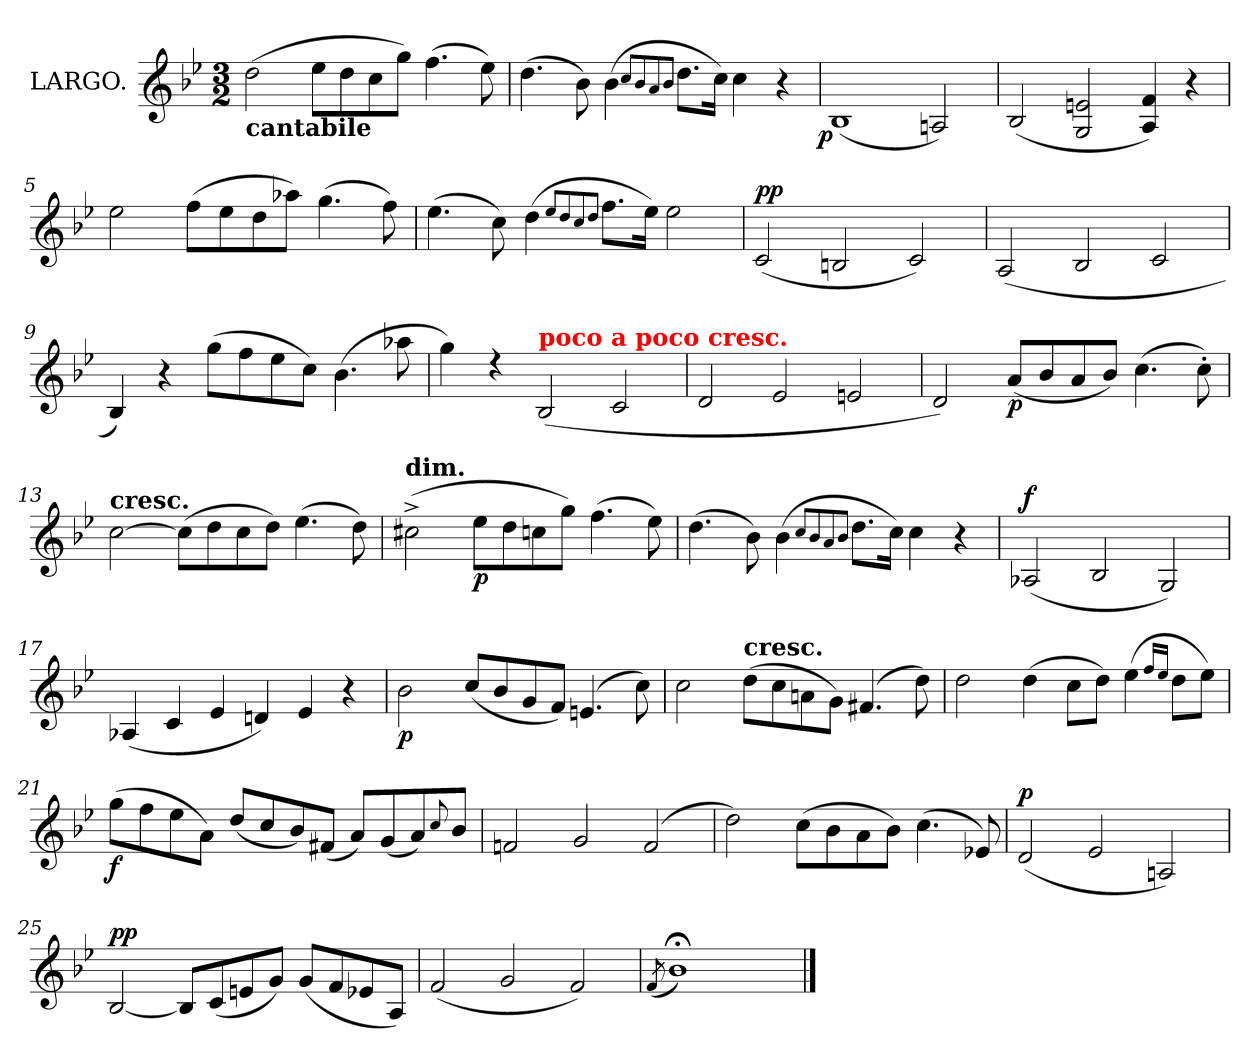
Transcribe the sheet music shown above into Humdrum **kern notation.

**kern	**dynam
*part1	*part1
*staff1	*staff1
*I"LARGO.	*
*clefG2	*
*k[b-e-]	*
*M3/2	*
=1	=1
!LO:TX:b:B:t=cantabile	!
(>2dd	.
8ee-L	.
8dd	.
8cc	.
8ggJ)	.
(>4.ff	.
8ee-)	.
=2	=2
(>4.dd	.
8b-)	.
(>4b-	.
8qqcc/L	.
8qqb-	.
8qqa	.
8qqb-J	.
8.ddL	.
16ccJk)	.
4cc	.
4r	.
=3	=3
!	!LO:DY:b:rj
(<1B-	p
2An)	.
=4	=4
(>2B-	.
2en 2G	.
4f 4A)	.
4r	.
=5	=5
2ee-	.
(>8ffL	.
8ee-	.
8dd	.
8aa-XJ)	.
(>4.gg	.
8ff)	.
=6	=6
(>4.ee-	.
8cc)	.
(>4dd	.
8qqee-/L	.
8qqdd	.
8qqcc	.
8qqddJ	.
8.ffL	.
16ee-Jk)	.
2ee-	.
=7	=7
!	!LO:DY:a
(<2c	pp
2Bn	.
2c)	.
=8	=8
(<2A	.
2B-	.
2c	.
=9	=9
4B-)	.
4r	.
(>8ggL	.
8ff	.
8ee-	.
8ccJ)	.
(>4.b-	.
8aa-X	.
=10	=10
4gg)	.
4rdd	.
!LO:TX:a:B:color=red:t=poco a poco cresc.	!
(<2B-	.
2c	.
=11	=11
2d	.
2e-	.
2en	.
=12	=12
2d)	.
(<8aL	p
8b-	.
8a	.
8b-J)	.
(>4.cc	.
8cc'>)	.
=13	=13
!LO:TX:B:t=cresc.	!
[2cc	.
(>8ccL]	.
8dd	.
8cc	.
8ddJ)	.
(>4.ee-	.
8dd)	.
=14	=14
!LO:TX:B:t=dim.	!
(>2cc#X^<	.
8ee-L	p
8dd	.
8ccn	.
8ggJ)	.
(>4.ff	.
8ee-)	.
=15	=15
(>4.dd	.
8b-)	.
(>4b-	.
8qqcc/L	.
8qqb-	.
8qqa	.
8qqb-J	.
8.ddL	.
16ccJk)	.
4cc	.
4r	.
=16	=16
!	!LO:DY:a
(<2A-X	f
2B-	.
2G)	.
=17	=17
(<4A-X	.
4c	.
4e-	.
4dn)	.
4e-	.
4r	.
=18	=18
2b-	p
(<8ccL	.
8b-	.
8g	.
8fJ)	.
(>4.en	.
8cc)	.
=19	=19
2cc	.
!LO:TX:B:t=cresc.	!
(>8ddL	.
8cc	.
8an	.
8gJ)	.
(>4.f#X	.
8dd)	.
=20	=20
2dd	.
(>4dd	.
8ccL	.
8ddJ)	.
(>4ee-	.
16qqff/LL	.
16qqee-JJ	.
8ddL	.
8ee-J)	.
=21	=21
(>8ggL	f
8ff	.
8ee-	.
8aJ)	.
(<8dd/L	.
8cc	.
8b-)	.
(<8f#XJ	.
8aL)	.
(<8g	.
8a)	.
8qqcc/	.
8b-J	.
=22	=22
2fn	.
2g	.
(>2f	.
=23	=23
2dd)	.
(>8ccL	.
8b-	.
8a	.
8b-J)	.
(>4.cc	.
8e-X)	.
=24	=24
!	!LO:DY:a
(<2d	p
2e-	.
2An)	.
=25	=25
!	!LO:DY:a
[2B-	pp
8B-L]	.
(<8c	.
8en	.
8gJ)	.
(<8gL	.
8f	.
8e-X	.
8AJ)	.
=26	=26
(<2f	.
2g	.
2f)	.
=27	=27
(<8qf/	.
!LO:N:vis=1	!
1.b-;<)	.
==	==
*-	*-
